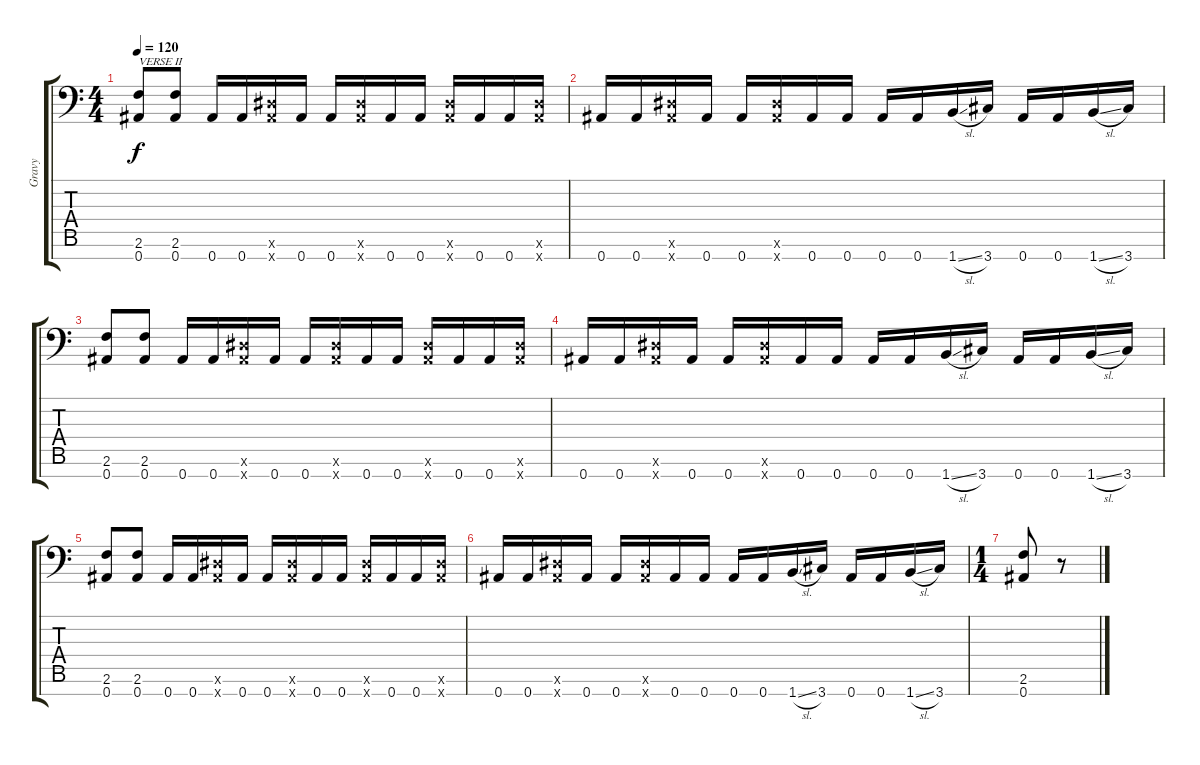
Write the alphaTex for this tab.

\track ("Gravy" "Gravy") {instrument overdrivenguitar}
\staff {score tabs}
\tuning (Eb4 Bb3 Gb3 Db3 Ab2 Eb2 Bb1) {hide}
\ts (4 4)
\tempo 120
\clef f4
\ks c
(2.6 0.7).8{txt "VERSE II" dy f} (2.6 0.7).8 0.7.16 0.7.16 (0.6{x} 0.7{x}).16 0.7.16 0.7.16 (0.6{x} 0.7{x}).16 0.7.16 0.7.16 (0.6{x} 0.7{x}).16 0.7.16 0.7.16 (0.6{x} 0.7{x}).16 |
0.7.16 0.7.16 (0.6{x} 0.7{x}).16 0.7.16 0.7.16 (0.6{x} 0.7{x}).16 0.7.16 0.7.16 0.7.16 0.7.16 1.7{sl}.16 3.7.16 0.7.16 0.7.16 1.7{sl}.16 3.7.16 |
(2.6 0.7).8 (2.6 0.7).8 0.7.16 0.7.16 (0.6{x} 0.7{x}).16 0.7.16 0.7.16 (0.6{x} 0.7{x}).16 0.7.16 0.7.16 (0.6{x} 0.7{x}).16 0.7.16 0.7.16 (0.6{x} 0.7{x}).16 |
0.7.16 0.7.16 (0.6{x} 0.7{x}).16 0.7.16 0.7.16 (0.6{x} 0.7{x}).16 0.7.16 0.7.16 0.7.16 0.7.16 1.7{sl}.16 3.7.16 0.7.16 0.7.16 1.7{sl}.16 3.7.16 |
(2.6 0.7).8 (2.6 0.7).8 0.7.16 0.7.16 (0.6{x} 0.7{x}).16 0.7.16 0.7.16 (0.6{x} 0.7{x}).16 0.7.16 0.7.16 (0.6{x} 0.7{x}).16 0.7.16 0.7.16 (0.6{x} 0.7{x}).16 |
0.7.16 0.7.16 (0.6{x} 0.7{x}).16 0.7.16 0.7.16 (0.6{x} 0.7{x}).16 0.7.16 0.7.16 0.7.16 0.7.16 1.7{sl}.16 3.7.16 0.7.16 0.7.16 1.7{sl}.16 3.7.16 |
\ts (1 4)
(2.6 0.7).8 r.8
